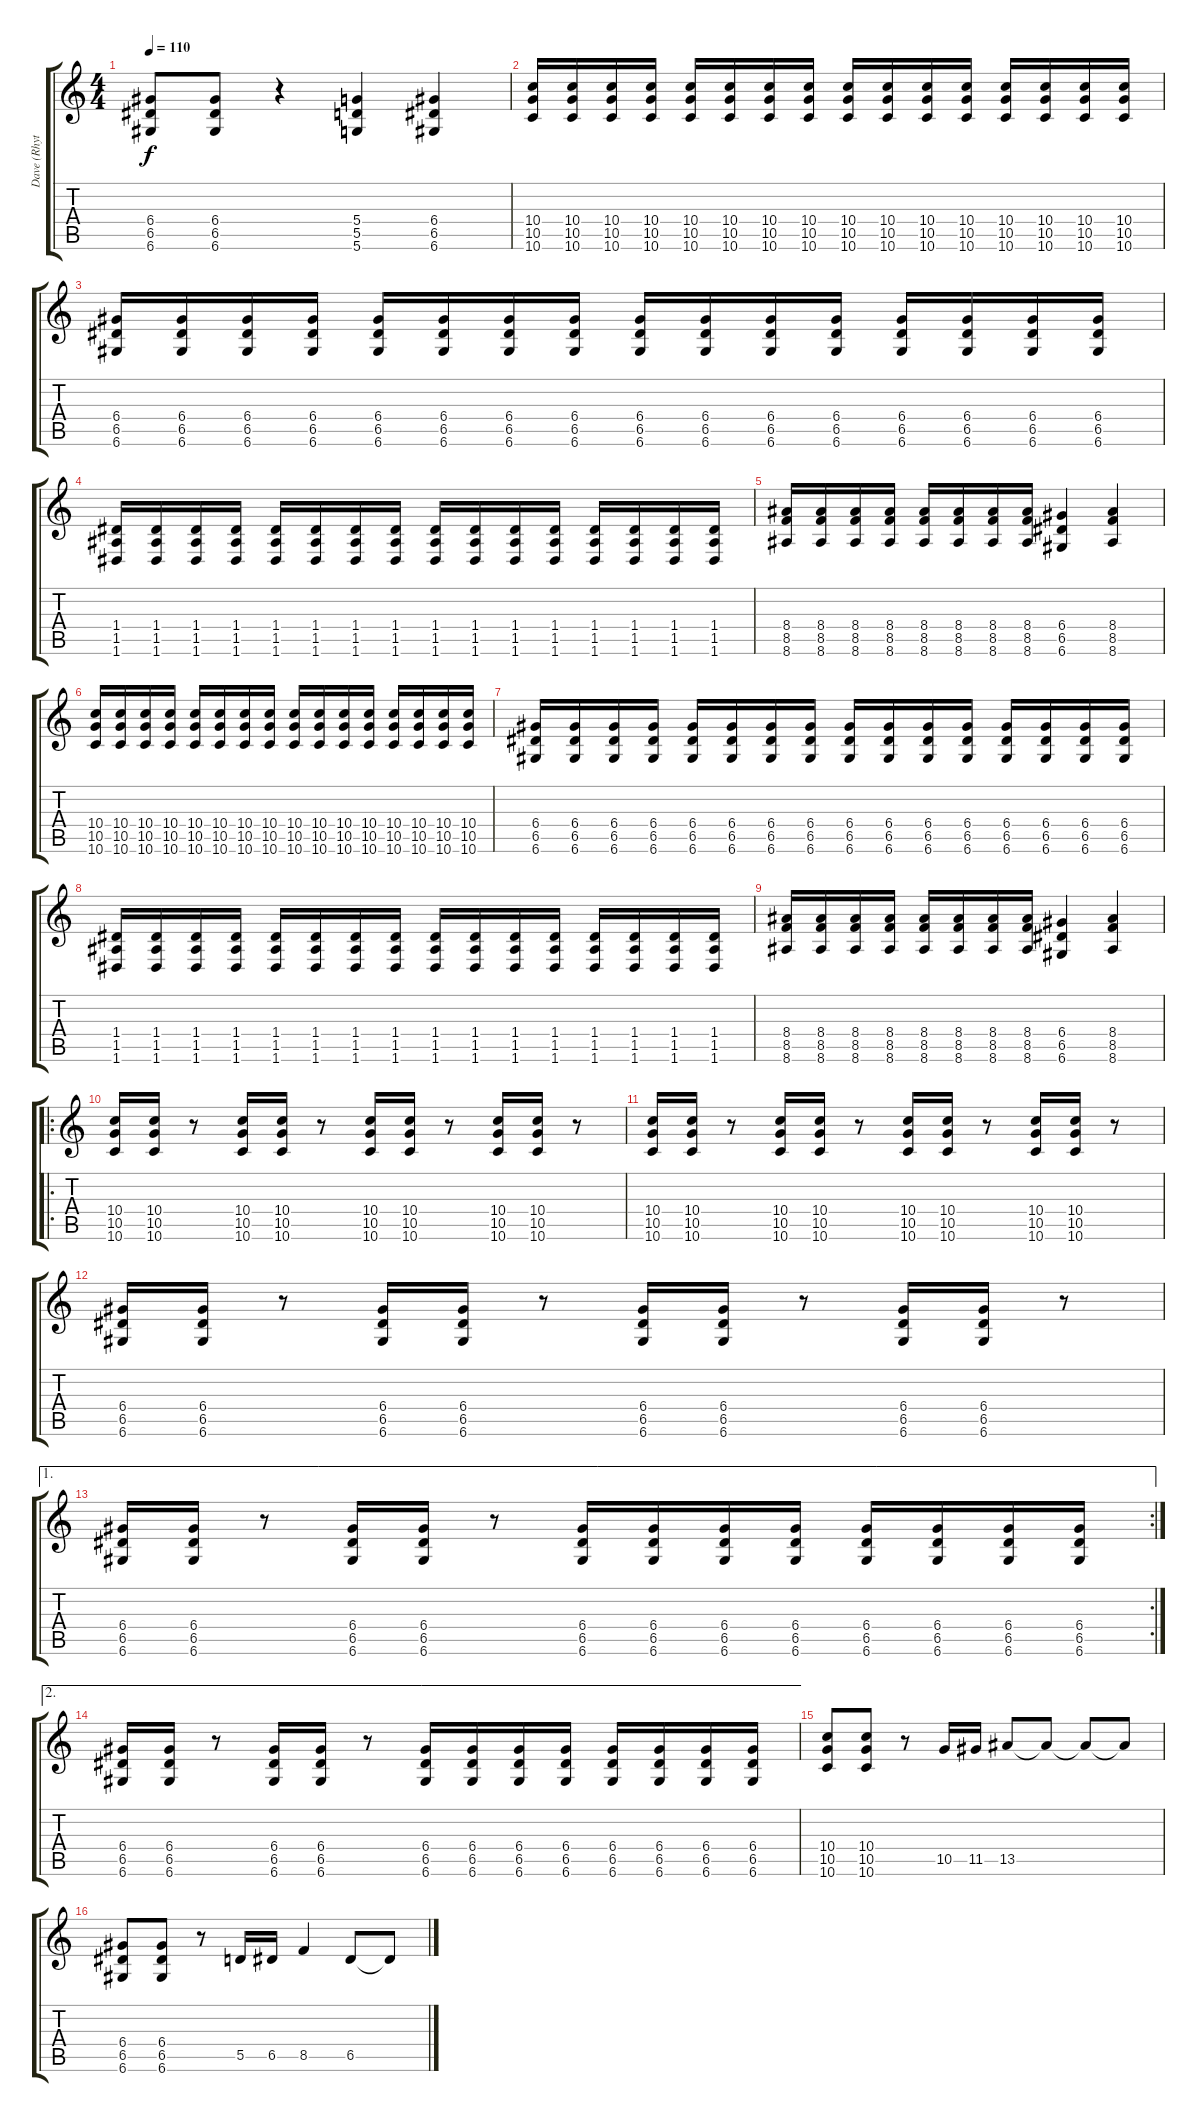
\track ("Dave (Rhythm Guitar)" "Dave (Rhyt") {instrument overdrivenguitar}
\staff {score tabs}
\tuning (E4 B3 G3 D3 A2 D2) {hide}
\ts (4 4)
\tempo 110
\clef g2
\ks c
(6.4 6.5 6.6).8{dy f} (6.4 6.5 6.6).8 r.4 (5.4 5.5 5.6).4 (6.4 6.5 6.6).4 |
(10.4 10.5 10.6).16 (10.4 10.5 10.6).16 (10.4 10.5 10.6).16 (10.4 10.5 10.6).16 (10.4 10.5 10.6).16 (10.4 10.5 10.6).16 (10.4 10.5 10.6).16 (10.4 10.5 10.6).16 (10.4 10.5 10.6).16 (10.4 10.5 10.6).16 (10.4 10.5 10.6).16 (10.4 10.5 10.6).16 (10.4 10.5 10.6).16 (10.4 10.5 10.6).16 (10.4 10.5 10.6).16 (10.4 10.5 10.6).16 |
(6.4 6.5 6.6).16 (6.4 6.5 6.6).16 (6.4 6.5 6.6).16 (6.4 6.5 6.6).16 (6.4 6.5 6.6).16 (6.4 6.5 6.6).16 (6.4 6.5 6.6).16 (6.4 6.5 6.6).16 (6.4 6.5 6.6).16 (6.4 6.5 6.6).16 (6.4 6.5 6.6).16 (6.4 6.5 6.6).16 (6.4 6.5 6.6).16 (6.4 6.5 6.6).16 (6.4 6.5 6.6).16 (6.4 6.5 6.6).16 |
(1.4 1.5 1.6).16 (1.4 1.5 1.6).16 (1.4 1.5 1.6).16 (1.4 1.5 1.6).16 (1.4 1.5 1.6).16 (1.4 1.5 1.6).16 (1.4 1.5 1.6).16 (1.4 1.5 1.6).16 (1.4 1.5 1.6).16 (1.4 1.5 1.6).16 (1.4 1.5 1.6).16 (1.4 1.5 1.6).16 (1.4 1.5 1.6).16 (1.4 1.5 1.6).16 (1.4 1.5 1.6).16 (1.4 1.5 1.6).16 |
(8.4 8.5 8.6).16 (8.4 8.5 8.6).16 (8.4 8.5 8.6).16 (8.4 8.5 8.6).16 (8.4 8.5 8.6).16 (8.4 8.5 8.6).16 (8.4 8.5 8.6).16 (8.4 8.5 8.6).16 (6.4 6.5 6.6).4 (8.4 8.5 8.6).4 |
(10.4 10.5 10.6).16 (10.4 10.5 10.6).16 (10.4 10.5 10.6).16 (10.4 10.5 10.6).16 (10.4 10.5 10.6).16 (10.4 10.5 10.6).16 (10.4 10.5 10.6).16 (10.4 10.5 10.6).16 (10.4 10.5 10.6).16 (10.4 10.5 10.6).16 (10.4 10.5 10.6).16 (10.4 10.5 10.6).16 (10.4 10.5 10.6).16 (10.4 10.5 10.6).16 (10.4 10.5 10.6).16 (10.4 10.5 10.6).16 |
(6.4 6.5 6.6).16 (6.4 6.5 6.6).16 (6.4 6.5 6.6).16 (6.4 6.5 6.6).16 (6.4 6.5 6.6).16 (6.4 6.5 6.6).16 (6.4 6.5 6.6).16 (6.4 6.5 6.6).16 (6.4 6.5 6.6).16 (6.4 6.5 6.6).16 (6.4 6.5 6.6).16 (6.4 6.5 6.6).16 (6.4 6.5 6.6).16 (6.4 6.5 6.6).16 (6.4 6.5 6.6).16 (6.4 6.5 6.6).16 |
(1.4 1.5 1.6).16 (1.4 1.5 1.6).16 (1.4 1.5 1.6).16 (1.4 1.5 1.6).16 (1.4 1.5 1.6).16 (1.4 1.5 1.6).16 (1.4 1.5 1.6).16 (1.4 1.5 1.6).16 (1.4 1.5 1.6).16 (1.4 1.5 1.6).16 (1.4 1.5 1.6).16 (1.4 1.5 1.6).16 (1.4 1.5 1.6).16 (1.4 1.5 1.6).16 (1.4 1.5 1.6).16 (1.4 1.5 1.6).16 |
(8.4 8.5 8.6).16 (8.4 8.5 8.6).16 (8.4 8.5 8.6).16 (8.4 8.5 8.6).16 (8.4 8.5 8.6).16 (8.4 8.5 8.6).16 (8.4 8.5 8.6).16 (8.4 8.5 8.6).16 (6.4 6.5 6.6).4 (8.4 8.5 8.6).4 |
\ro
(10.4 10.5 10.6).16 (10.4 10.5 10.6).16 r.8 (10.4 10.5 10.6).16 (10.4 10.5 10.6).16 r.8 (10.4 10.5 10.6).16 (10.4 10.5 10.6).16 r.8 (10.4 10.5 10.6).16 (10.4 10.5 10.6).16 r.8 |
(10.4 10.5 10.6).16 (10.4 10.5 10.6).16 r.8 (10.4 10.5 10.6).16 (10.4 10.5 10.6).16 r.8 (10.4 10.5 10.6).16 (10.4 10.5 10.6).16 r.8 (10.4 10.5 10.6).16 (10.4 10.5 10.6).16 r.8 |
(6.4 6.5 6.6).16 (6.4 6.5 6.6).16 r.8 (6.4 6.5 6.6).16 (6.4 6.5 6.6).16 r.8 (6.4 6.5 6.6).16 (6.4 6.5 6.6).16 r.8 (6.4 6.5 6.6).16 (6.4 6.5 6.6).16 r.8 |
\ae 1
\rc 2
(6.4 6.5 6.6).16 (6.4 6.5 6.6).16 r.8 (6.4 6.5 6.6).16 (6.4 6.5 6.6).16 r.8 (6.4 6.5 6.6).16 (6.4 6.5 6.6).16 (6.4 6.5 6.6).16 (6.4 6.5 6.6).16 (6.4 6.5 6.6).16 (6.4 6.5 6.6).16 (6.4 6.5 6.6).16 (6.4 6.5 6.6).16 |
\ae 2
(6.4 6.5 6.6).16 (6.4 6.5 6.6).16 r.8 (6.4 6.5 6.6).16 (6.4 6.5 6.6).16 r.8 (6.4 6.5 6.6).16 (6.4 6.5 6.6).16 (6.4 6.5 6.6).16 (6.4 6.5 6.6).16 (6.4 6.5 6.6).16 (6.4 6.5 6.6).16 (6.4 6.5 6.6).16 (6.4 6.5 6.6).16 |
(10.4 10.5 10.6).8 (10.4 10.5 10.6).8 r.8 10.5.16 11.5.16 13.5.8 13.5{t}.8 13.5{t}.8 13.5{t}.8 |
(6.4 6.5 6.6).8 (6.4 6.5 6.6).8 r.8 5.5.16 6.5.16 8.5.4 6.5.8 6.5{t}.8
